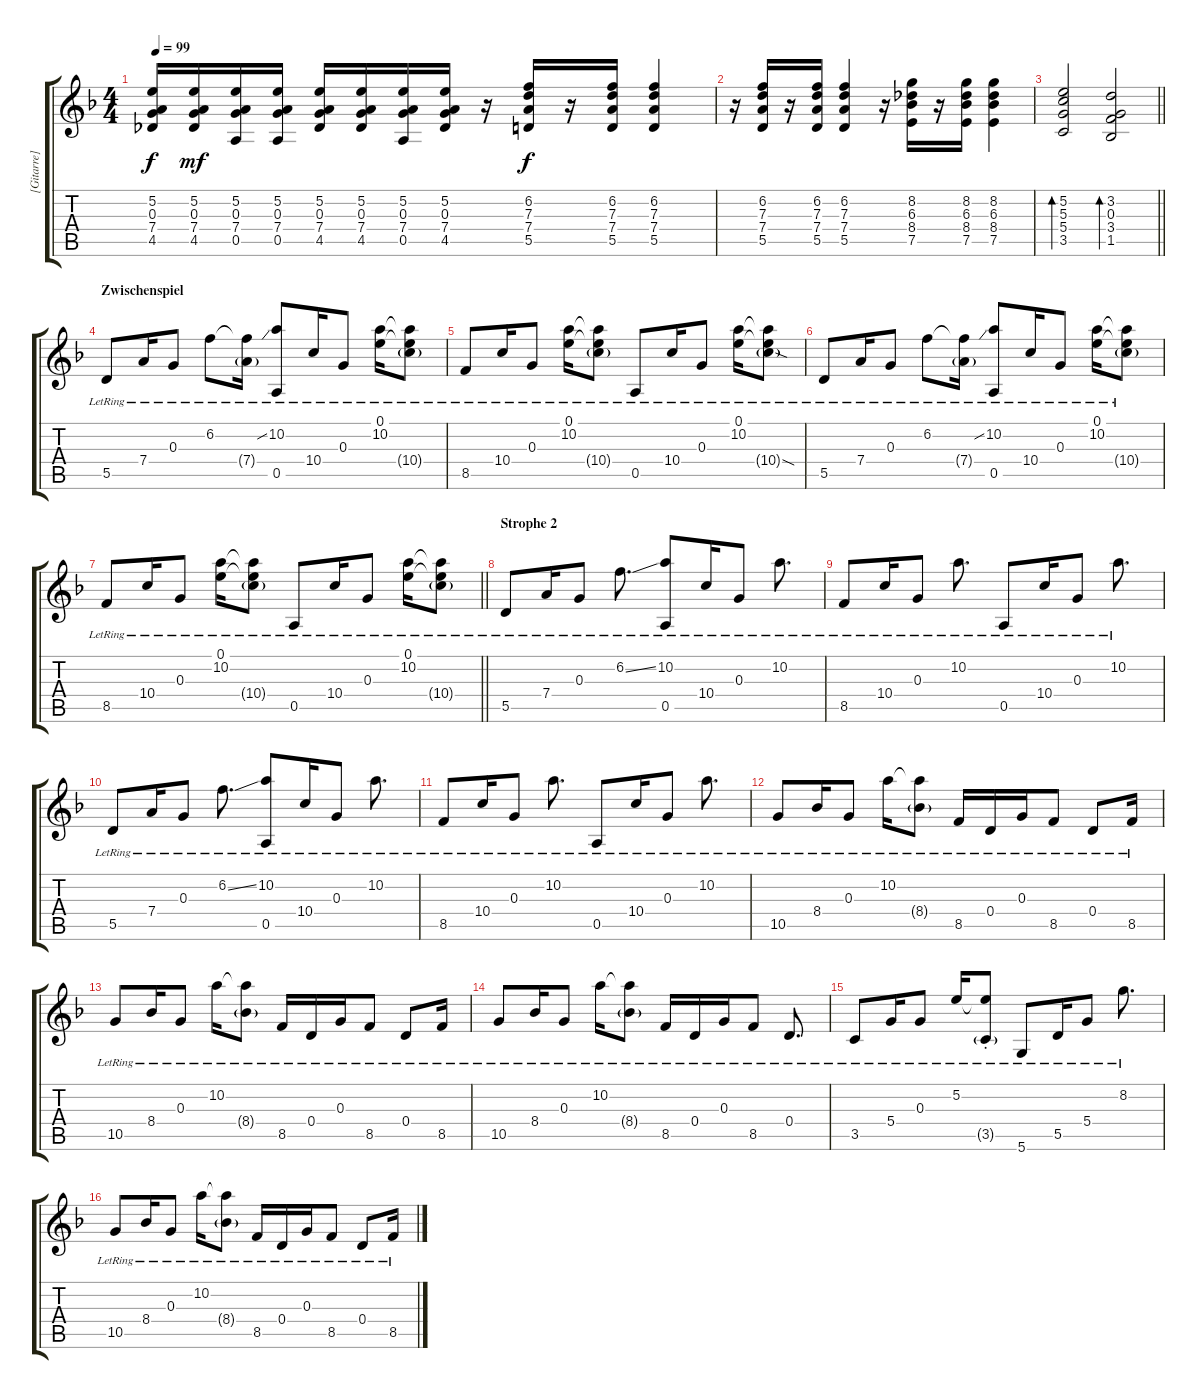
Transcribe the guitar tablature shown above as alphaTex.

\track ("[Gitarre]" "[Gitarre]") {instrument electricguitarclean}
\staff {score tabs}
\tuning (E4 B3 G3 D3 A2 D2) {hide}
\ts (4 4)
\tempo 99
\clef g2
\ks dminor
(5.2 0.3 7.4 4.5).16{dy f} (5.2 0.3 7.4 4.5).16{dy mf} (5.2 0.3 7.4 0.5).16 (5.2 0.3 7.4 0.5).16 (5.2 0.3 7.4 4.5).16 (5.2 0.3 7.4 4.5).16 (5.2 0.3 7.4 0.5).16 (5.2 0.3 7.4 4.5).16 r.16 (6.2 7.3 7.4 5.5).16{dy f} r.16 (6.2 7.3 7.4 5.5).16 (6.2 7.3 7.4 5.5).4 |
r.16 (6.2 7.3 7.4 5.5).16 r.16 (6.2 7.3 7.4 5.5).16 (6.2 7.3 7.4 5.5).4 r.16 (8.2 6.3 8.4 7.5).16 r.16 (8.2 6.3 8.4 7.5).16 (8.2 6.3 8.4 7.5).4 |
\barLineRight lightlight
(5.2 5.3 5.4 3.5).2{bd 30} (3.2 0.3 3.4 1.5).2{bd 60} |
\section ("" "Zwischenspiel")
5.5{lr}.8{balance 8 instrument electricguitarclean} 7.4{lr}.16 0.3{lr}.8 6.2{lr}.8 (6.2{ss t} 7.4{g lr}).16 (10.2{lr} 0.5{lr}).8 10.4{lr}.16 0.3{lr}.8 (0.1{lr} 10.2{lr}).16 (0.1{t} 10.2{t} 10.4{g lr}).8 |
8.5{lr}.8 10.4{lr}.16 0.3{lr}.8 (0.1{lr} 10.2{lr}).16 (0.1{t} 10.2{t} 10.4{g lr}).8 0.5{lr}.8 10.4{lr}.16 0.3{lr}.8 (0.1{lr} 10.2{lr}).16 (0.1{t} 10.2{t} 10.4{sod g lr}).8 |
5.5{lr}.8 7.4{lr}.16 0.3{lr}.8 6.2{lr}.8 (6.2{ss t} 7.4{g lr}).16 (10.2{lr} 0.5{lr}).8 10.4{lr}.16 0.3{lr}.8 (0.1{lr} 10.2{lr}).16 (0.1{t} 10.2{t} 10.4{g lr}).8 |
\barLineRight lightlight
8.5{lr}.8 10.4{lr}.16 0.3{lr}.8 (0.1{lr} 10.2{lr}).16 (0.1{t} 10.2{t} 10.4{g lr}).8 0.5{lr}.8 10.4{lr}.16 0.3{lr}.8 (0.1{lr} 10.2{lr}).16 (0.1{t} 10.2{t} 10.4{g lr}).8 |
\section ("" "Strophe 2")
5.5{lr}.8 7.4{lr}.16 0.3{lr}.8 6.2{ss lr}.8{d} (10.2{lr} 0.5{lr}).8 10.4{lr}.16 0.3{lr}.8 10.2{lr}.8{d} |
8.5{lr}.8 10.4{lr}.16 0.3{lr}.8 10.2{lr}.8{d} 0.5{lr}.8 10.4{lr}.16 0.3{lr}.8 10.2{lr}.8{d} |
5.5{lr}.8 7.4{lr}.16 0.3{lr}.8 6.2{ss lr}.8{d} (10.2{lr} 0.5{lr}).8 10.4{lr}.16 0.3{lr}.8 10.2{lr}.8{d} |
8.5{lr}.8 10.4{lr}.16 0.3{lr}.8 10.2{lr}.8{d} 0.5{lr}.8 10.4{lr}.16 0.3{lr}.8 10.2{lr}.8{d} |
10.5{lr}.8 8.4{lr}.16 0.3{lr}.8 10.2{lr}.16 (10.2{t} 8.4{g lr}).8 8.5{lr}.16 0.4{lr}.16 0.3{lr}.16 8.5{lr}.8 0.4{lr}.8 8.5{lr}.16 |
10.5{lr}.8 8.4{lr}.16 0.3{lr}.8 10.2{lr}.16 (10.2{t} 8.4{g lr}).8 8.5{lr}.16 0.4{lr}.16 0.3{lr}.16 8.5{lr}.8 0.4{lr}.8 8.5{lr}.16 |
10.5{lr}.8 8.4{lr}.16 0.3{lr}.8 10.2{lr}.16 (10.2{t} 8.4{g lr}).8 8.5{lr}.16 0.4{lr}.16 0.3{lr}.16 8.5{lr}.8 0.4{lr}.8{d} |
3.5{lr}.8 5.4{lr}.16 0.3{lr}.8 5.2{lr}.16 (5.2{t} 3.5{g st lr}).8 5.6{lr}.8 5.5{lr}.16 5.4{lr}.8 8.2{lr}.8{d} |
10.5{lr}.8 8.4{lr}.16 0.3{lr}.8 10.2{lr}.16 (10.2{t} 8.4{g lr}).8 8.5{lr}.16 0.4{lr}.16 0.3{lr}.16 8.5{lr}.8 0.4{lr}.8 8.5{lr}.16
